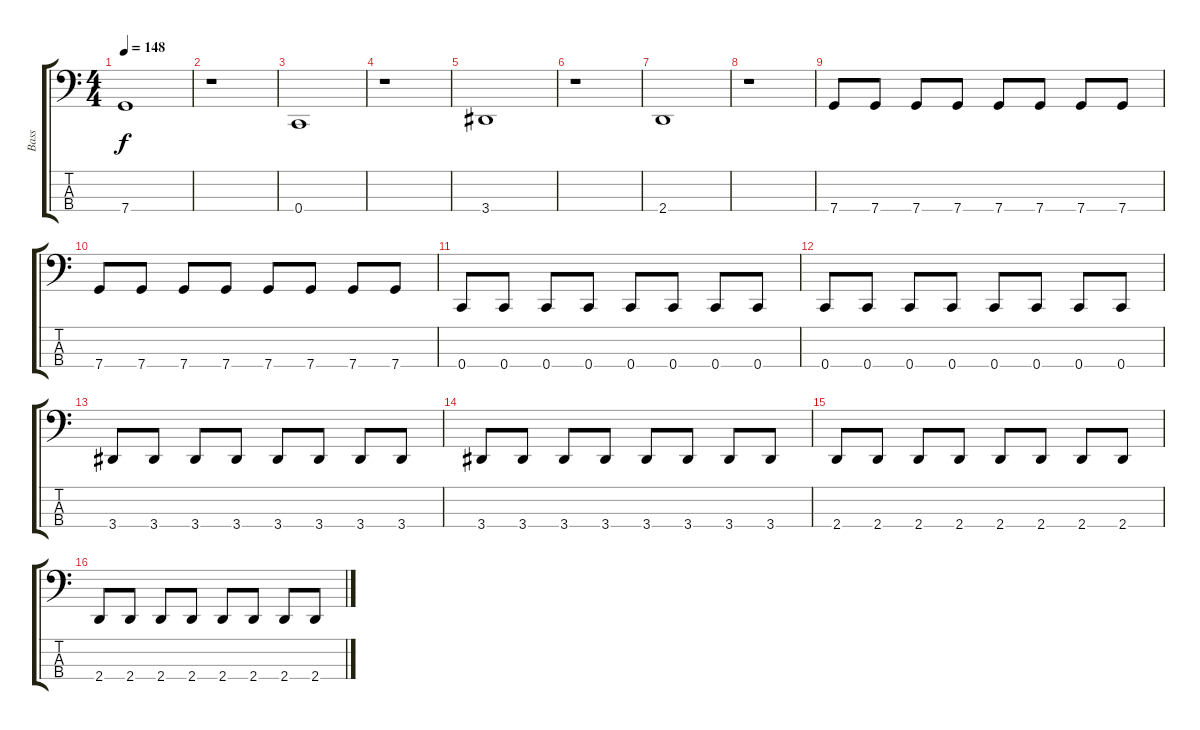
\track ("Bass" "Bass") {instrument electricbassfinger}
\staff {score tabs}
\tuning (F2 C2 G1 C1) {hide}
\ts (4 4)
\tempo 148
\clef f4
\ks c
7.4.1{dy f} |
r.1 |
0.4.1 |
r.1 |
3.4.1 |
r.1 |
2.4.1 |
r.1 |
7.4.8 7.4.8 7.4.8 7.4.8 7.4.8 7.4.8 7.4.8 7.4.8 |
7.4.8 7.4.8 7.4.8 7.4.8 7.4.8 7.4.8 7.4.8 7.4.8 |
0.4.8 0.4.8 0.4.8 0.4.8 0.4.8 0.4.8 0.4.8 0.4.8 |
0.4.8 0.4.8 0.4.8 0.4.8 0.4.8 0.4.8 0.4.8 0.4.8 |
3.4.8 3.4.8 3.4.8 3.4.8 3.4.8 3.4.8 3.4.8 3.4.8 |
3.4.8 3.4.8 3.4.8 3.4.8 3.4.8 3.4.8 3.4.8 3.4.8 |
2.4.8 2.4.8 2.4.8 2.4.8 2.4.8 2.4.8 2.4.8 2.4.8 |
2.4.8 2.4.8 2.4.8 2.4.8 2.4.8 2.4.8 2.4.8 2.4.8
